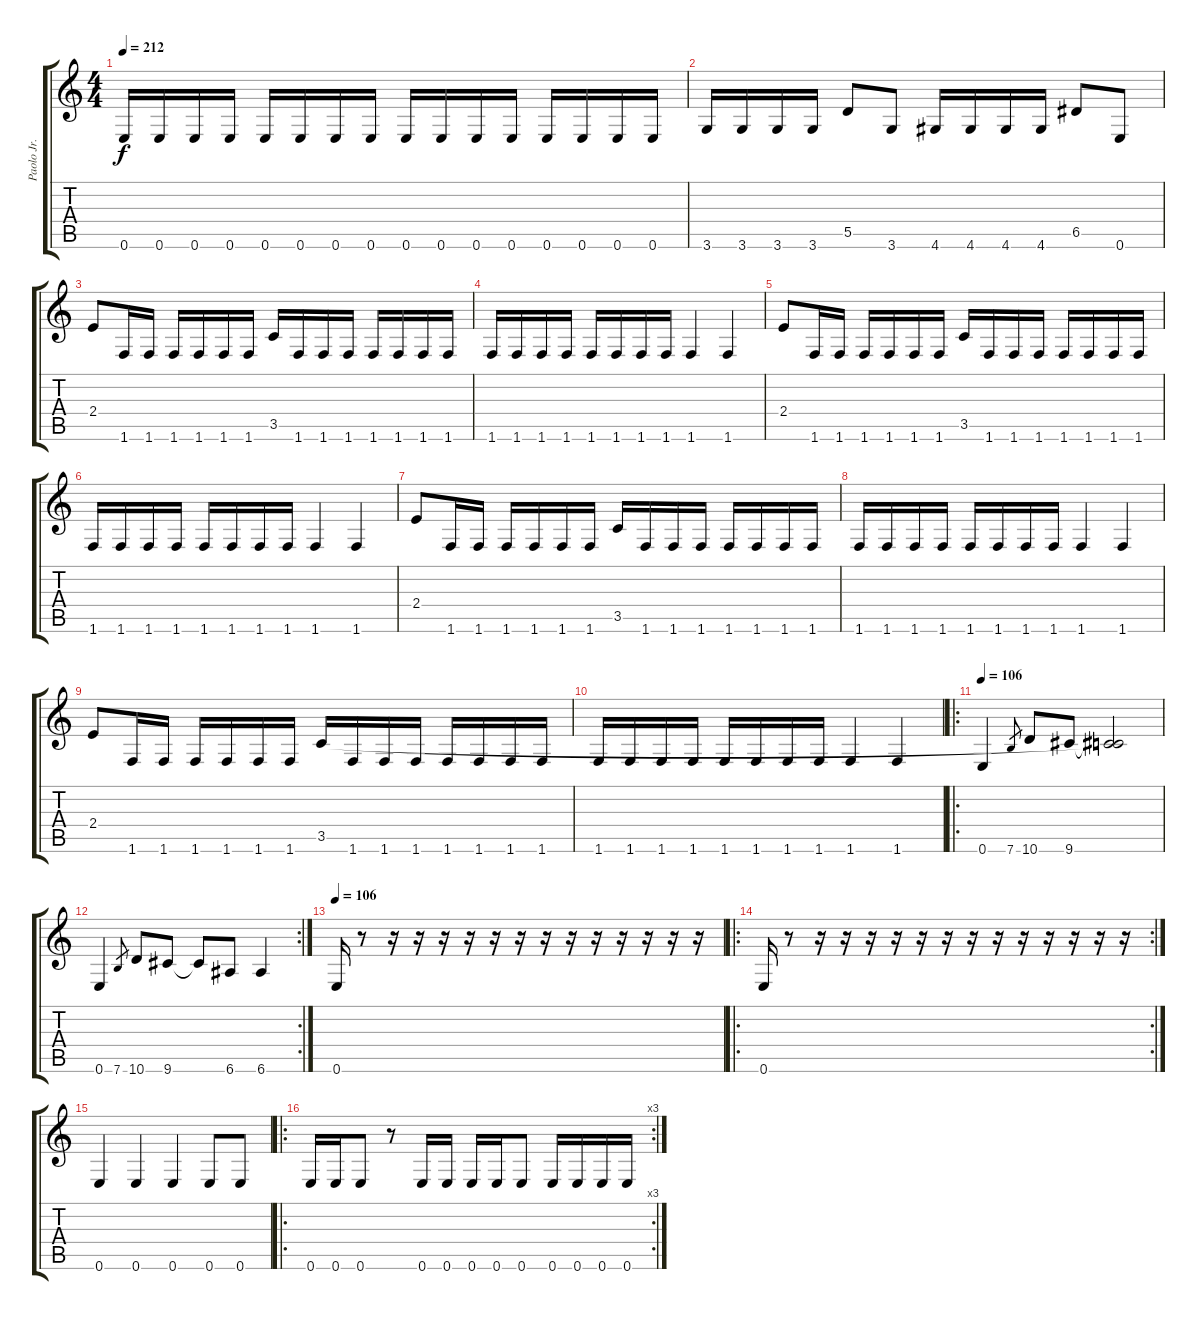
\track ("Paolo Jr." "Paolo Jr.") {instrument electricbasspick}
\staff {score tabs}
\tuning (E4 B3 G3 D3 A2 E2) {hide}
\ts (4 4)
\tempo 212
\clef g2
\ks c
0.6.16{dy f} 0.6.16 0.6.16 0.6.16 0.6.16 0.6.16 0.6.16 0.6.16 0.6.16 0.6.16 0.6.16 0.6.16 0.6.16 0.6.16 0.6.16 0.6.16 |
3.6.16 3.6.16 3.6.16 3.6.16 5.5.8 3.6.8 4.6.16 4.6.16 4.6.16 4.6.16 6.5.8 0.6.8 |
2.4.8 1.6.16 1.6.16 1.6.16 1.6.16 1.6.16 1.6.16 3.5.16 1.6.16 1.6.16 1.6.16 1.6.16 1.6.16 1.6.16 1.6.16 |
1.6.16 1.6.16 1.6.16 1.6.16 1.6.16 1.6.16 1.6.16 1.6.16 1.6.4 1.6.4 |
2.4.8 1.6.16 1.6.16 1.6.16 1.6.16 1.6.16 1.6.16 3.5.16 1.6.16 1.6.16 1.6.16 1.6.16 1.6.16 1.6.16 1.6.16 |
1.6.16 1.6.16 1.6.16 1.6.16 1.6.16 1.6.16 1.6.16 1.6.16 1.6.4 1.6.4 |
2.4.8 1.6.16 1.6.16 1.6.16 1.6.16 1.6.16 1.6.16 3.5.16 1.6.16 1.6.16 1.6.16 1.6.16 1.6.16 1.6.16 1.6.16 |
1.6.16 1.6.16 1.6.16 1.6.16 1.6.16 1.6.16 1.6.16 1.6.16 1.6.4 1.6.4 |
2.4.8 1.6.16 1.6.16 1.6.16 1.6.16 1.6.16 1.6.16 3.5.16 1.6.16 1.6.16 1.6.16 1.6.16 1.6.16 1.6.16 1.6.16 |
1.6.16 1.6.16 1.6.16 1.6.16 1.6.16 1.6.16 1.6.16 1.6.16 1.6.4 1.6.4 |
\ro
\tempo 106
0.6.4 7.6.8{gr} 10.6.8 9.6.8 (3.5{t} 9.6{t}).2 |
\rc 2
0.6.4 7.6.8{gr} 10.6.8 9.6.8 9.6{t}.8 6.6.8 6.6.4 |
\tempo 106
0.6.16 r.8 r.16 r.16 r.16 r.16 r.16 r.16 r.16 r.16 r.16 r.16 r.16 r.16 r.16 |
\ro
\rc 2
0.6.16 r.8 r.16 r.16 r.16 r.16 r.16 r.16 r.16 r.16 r.16 r.16 r.16 r.16 r.16 |
0.6.4 0.6.4 0.6.4 0.6.8 0.6.8 |
\ro
\rc 3
0.6.16 0.6.16 0.6.8 r.8 0.6.16 0.6.16 0.6.16 0.6.16 0.6.8 0.6.16 0.6.16 0.6.16 0.6.16
